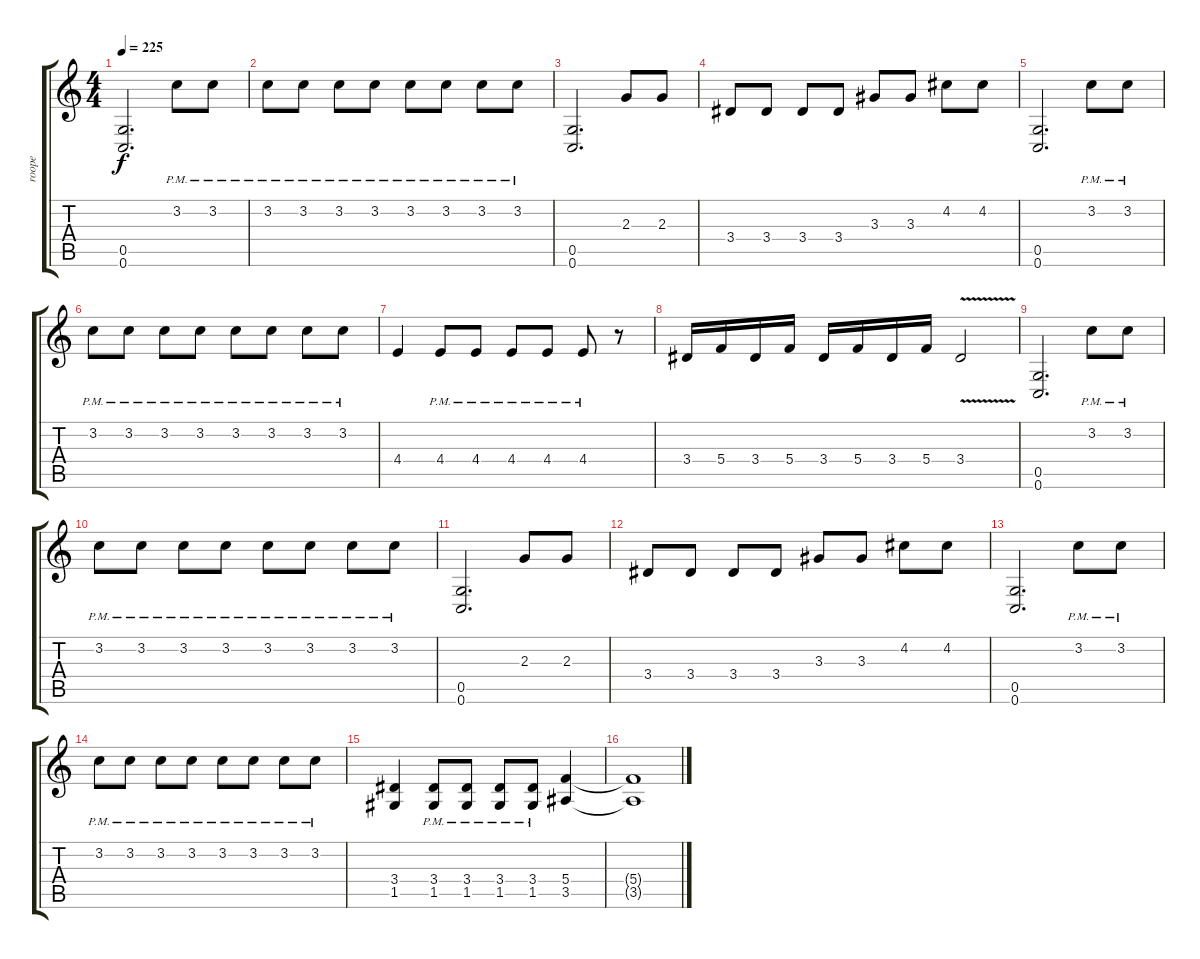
\track ("roope" "roope") {instrument distortionguitar}
\staff {score tabs}
\tuning (D4 A3 F3 C3 G2 C2) {hide}
\ts (4 4)
\tempo 225
\clef g2
\ks c
(0.5 0.6).2{d dy f} 3.2{pm}.8 3.2{pm}.8 |
3.2{pm}.8 3.2{pm}.8 3.2{pm}.8 3.2{pm}.8 3.2{pm}.8 3.2{pm}.8 3.2{pm}.8 3.2{pm}.8 |
(0.5 0.6).2{d} 2.3.8 2.3.8 |
3.4.8 3.4.8 3.4.8 3.4.8 3.3.8 3.3.8 4.2.8 4.2.8 |
(0.5 0.6).2{d} 3.2{pm}.8 3.2{pm}.8 |
3.2{pm}.8 3.2{pm}.8 3.2{pm}.8 3.2{pm}.8 3.2{pm}.8 3.2{pm}.8 3.2{pm}.8 3.2{pm}.8 |
4.4.4 4.4{pm}.8 4.4{pm}.8 4.4{pm}.8 4.4{pm}.8 4.4{pm}.8 r.8 |
3.4.16 5.4.16 3.4.16 5.4.16 3.4.16 5.4.16 3.4.16 5.4.16 3.4{v}.2 |
(0.5 0.6).2{d} 3.2{pm}.8 3.2{pm}.8 |
3.2{pm}.8 3.2{pm}.8 3.2{pm}.8 3.2{pm}.8 3.2{pm}.8 3.2{pm}.8 3.2{pm}.8 3.2{pm}.8 |
(0.5 0.6).2{d} 2.3.8 2.3.8 |
3.4.8 3.4.8 3.4.8 3.4.8 3.3.8 3.3.8 4.2.8 4.2.8 |
(0.5 0.6).2{d} 3.2{pm}.8 3.2{pm}.8 |
3.2{pm}.8 3.2{pm}.8 3.2{pm}.8 3.2{pm}.8 3.2{pm}.8 3.2{pm}.8 3.2{pm}.8 3.2{pm}.8 |
(3.4 1.5).4 (3.4{pm} 1.5{pm}).8 (3.4{pm} 1.5{pm}).8 (3.4{pm} 1.5{pm}).8 (3.4{pm} 1.5{pm}).8 (5.4 3.5).4 |
(5.4{t} 3.5{t}).1
